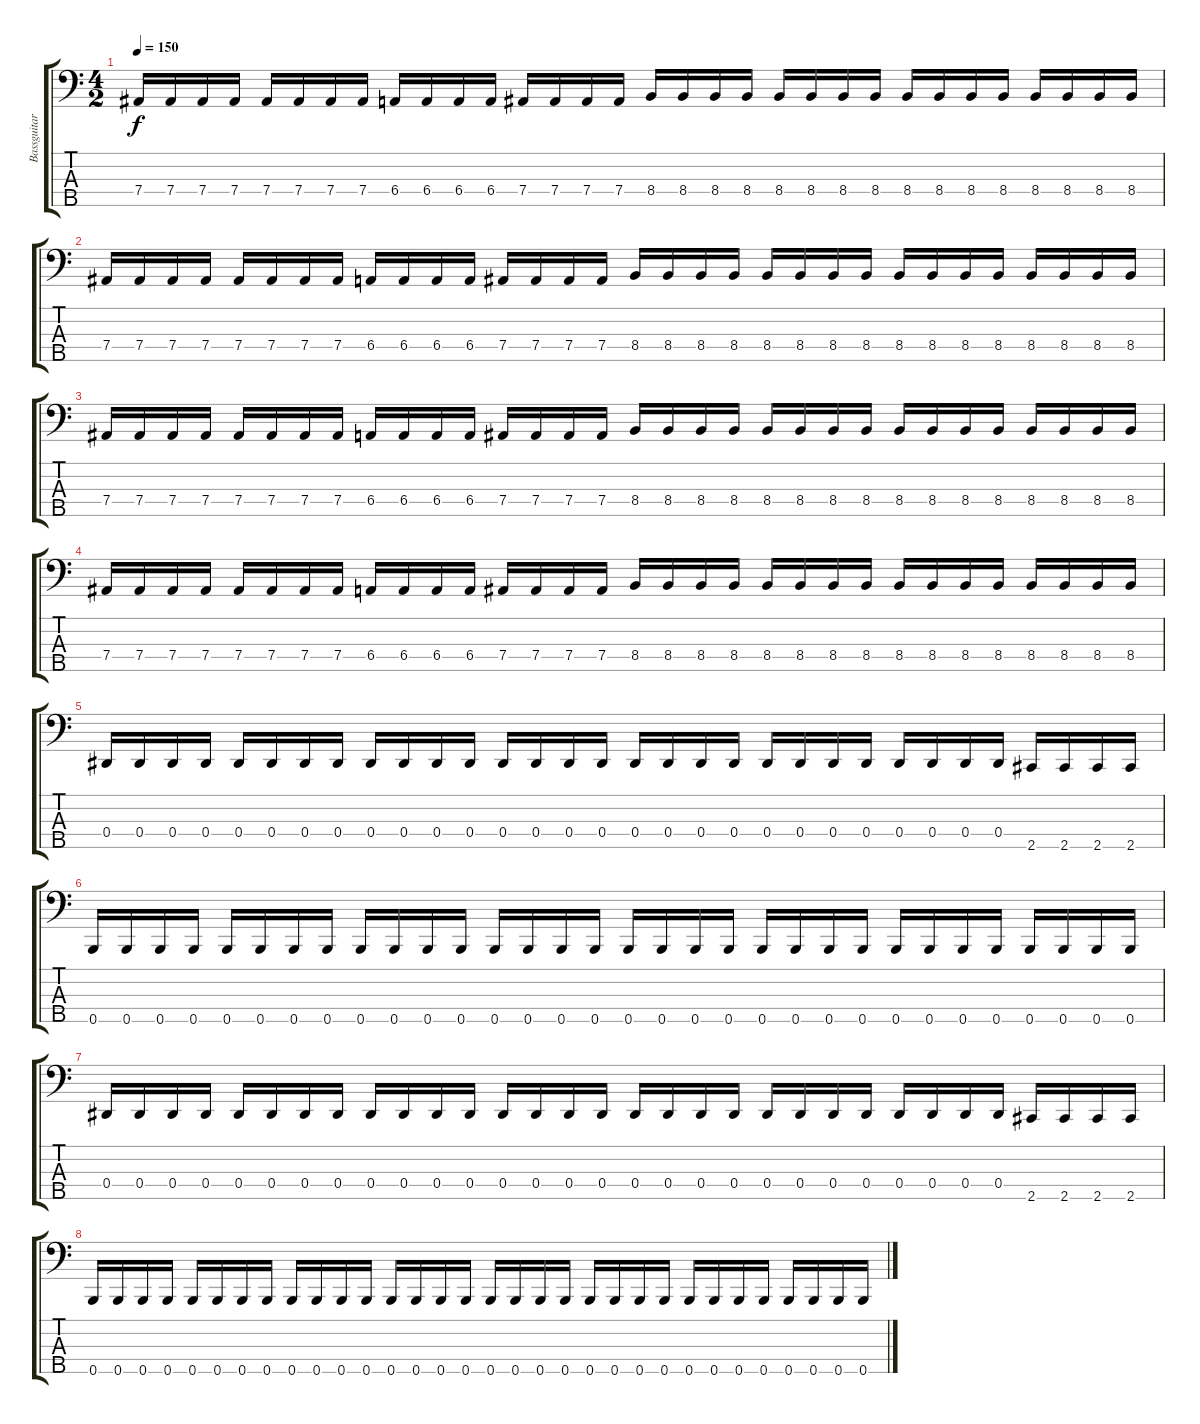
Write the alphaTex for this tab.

\track ("Bassguitar" "Bassguitar") {instrument electricbassfinger}
\staff {score tabs}
\tuning (Gb2 Db2 Ab1 Eb1 B0) {hide}
\ts (4 2)
\tempo 150
\clef f4
\ks c
7.4.16{dy f} 7.4.16 7.4.16 7.4.16 7.4.16 7.4.16 7.4.16 7.4.16 6.4.16 6.4.16 6.4.16 6.4.16 7.4.16 7.4.16 7.4.16 7.4.16 8.4.16 8.4.16 8.4.16 8.4.16 8.4.16 8.4.16 8.4.16 8.4.16 8.4.16 8.4.16 8.4.16 8.4.16 8.4.16 8.4.16 8.4.16 8.4.16 |
7.4.16 7.4.16 7.4.16 7.4.16 7.4.16 7.4.16 7.4.16 7.4.16 6.4.16 6.4.16 6.4.16 6.4.16 7.4.16 7.4.16 7.4.16 7.4.16 8.4.16 8.4.16 8.4.16 8.4.16 8.4.16 8.4.16 8.4.16 8.4.16 8.4.16 8.4.16 8.4.16 8.4.16 8.4.16 8.4.16 8.4.16 8.4.16 |
7.4.16 7.4.16 7.4.16 7.4.16 7.4.16 7.4.16 7.4.16 7.4.16 6.4.16 6.4.16 6.4.16 6.4.16 7.4.16 7.4.16 7.4.16 7.4.16 8.4.16 8.4.16 8.4.16 8.4.16 8.4.16 8.4.16 8.4.16 8.4.16 8.4.16 8.4.16 8.4.16 8.4.16 8.4.16 8.4.16 8.4.16 8.4.16 |
7.4.16 7.4.16 7.4.16 7.4.16 7.4.16 7.4.16 7.4.16 7.4.16 6.4.16 6.4.16 6.4.16 6.4.16 7.4.16 7.4.16 7.4.16 7.4.16 8.4.16 8.4.16 8.4.16 8.4.16 8.4.16 8.4.16 8.4.16 8.4.16 8.4.16 8.4.16 8.4.16 8.4.16 8.4.16 8.4.16 8.4.16 8.4.16 |
0.4.16 0.4.16 0.4.16 0.4.16 0.4.16 0.4.16 0.4.16 0.4.16 0.4.16 0.4.16 0.4.16 0.4.16 0.4.16 0.4.16 0.4.16 0.4.16 0.4.16 0.4.16 0.4.16 0.4.16 0.4.16 0.4.16 0.4.16 0.4.16 0.4.16 0.4.16 0.4.16 0.4.16 2.5.16 2.5.16 2.5.16 2.5.16 |
0.5.16 0.5.16 0.5.16 0.5.16 0.5.16 0.5.16 0.5.16 0.5.16 0.5.16 0.5.16 0.5.16 0.5.16 0.5.16 0.5.16 0.5.16 0.5.16 0.5.16 0.5.16 0.5.16 0.5.16 0.5.16 0.5.16 0.5.16 0.5.16 0.5.16 0.5.16 0.5.16 0.5.16 0.5.16 0.5.16 0.5.16 0.5.16 |
0.4.16 0.4.16 0.4.16 0.4.16 0.4.16 0.4.16 0.4.16 0.4.16 0.4.16 0.4.16 0.4.16 0.4.16 0.4.16 0.4.16 0.4.16 0.4.16 0.4.16 0.4.16 0.4.16 0.4.16 0.4.16 0.4.16 0.4.16 0.4.16 0.4.16 0.4.16 0.4.16 0.4.16 2.5.16 2.5.16 2.5.16 2.5.16 |
0.5.16 0.5.16 0.5.16 0.5.16 0.5.16 0.5.16 0.5.16 0.5.16 0.5.16 0.5.16 0.5.16 0.5.16 0.5.16 0.5.16 0.5.16 0.5.16 0.5.16 0.5.16 0.5.16 0.5.16 0.5.16 0.5.16 0.5.16 0.5.16 0.5.16 0.5.16 0.5.16 0.5.16 0.5.16 0.5.16 0.5.16 0.5.16
